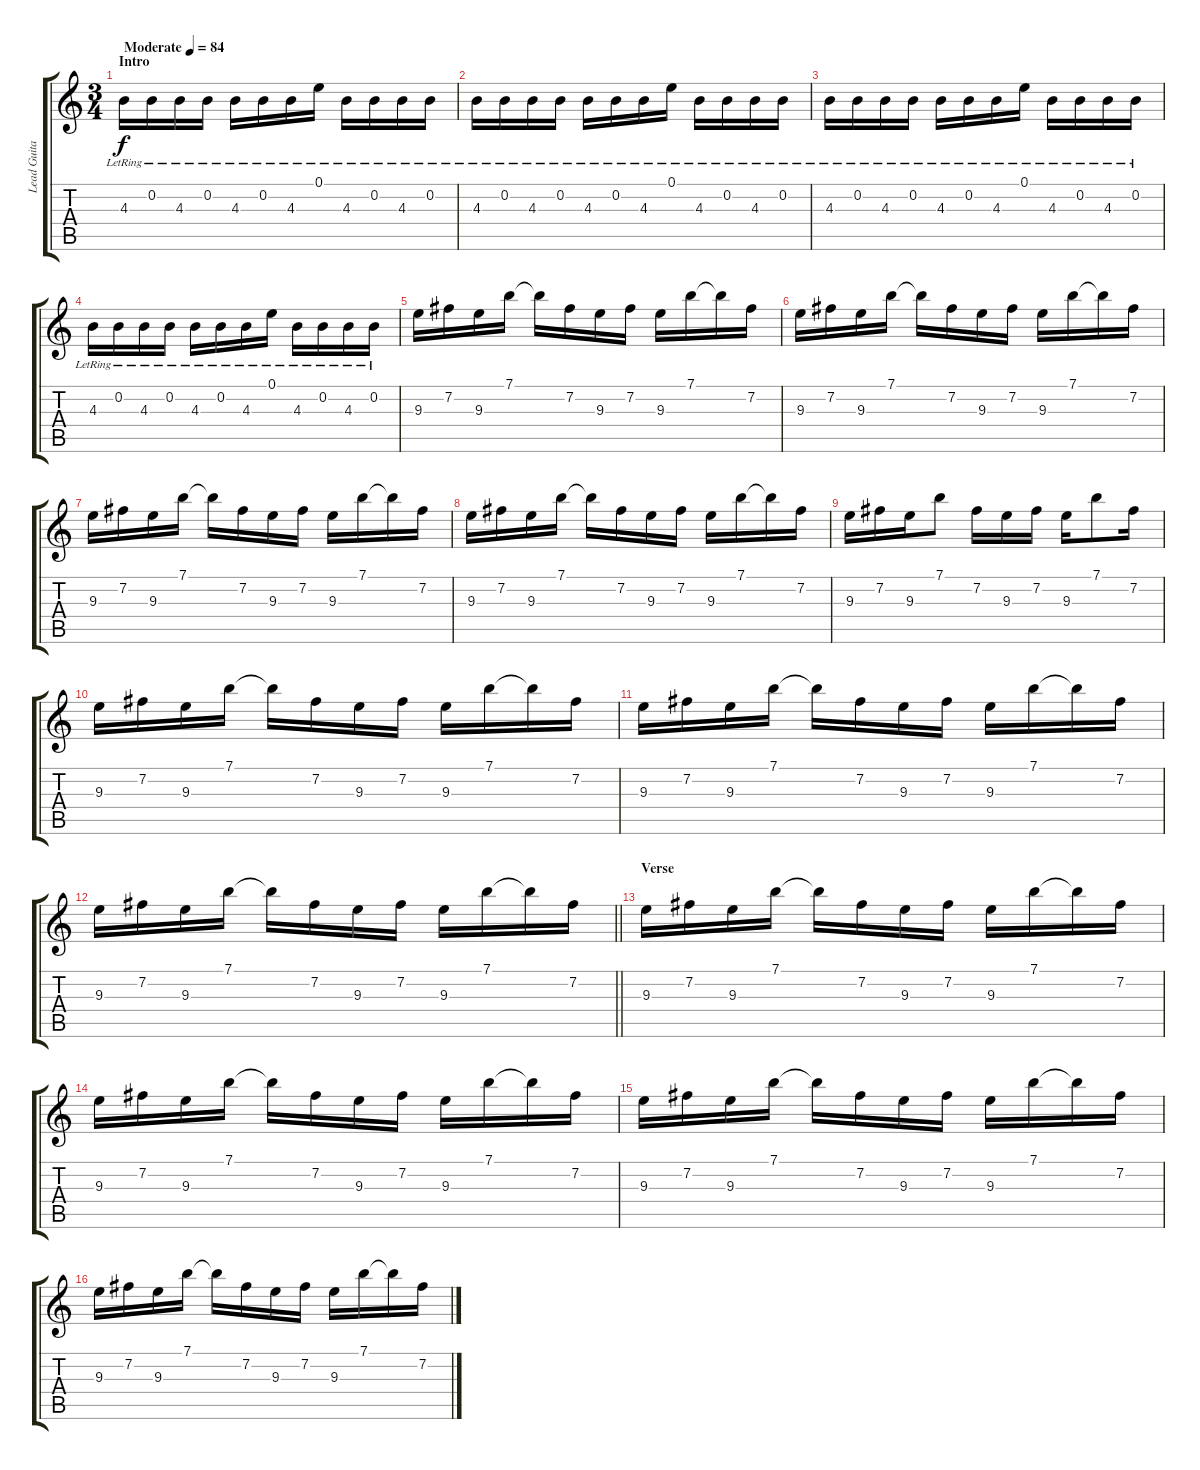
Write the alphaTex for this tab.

\track ("Lead Guitar" "Lead Guita") {instrument acousticguitarsteel}
\staff {score tabs}
\tuning (E4 B3 G3 D3 A2 E2) {hide}
\ts (3 4)
\section ("" "Intro")
\tempo (84 "Moderate")
\clef g2
\ks c
4.3{lr}.16{dy f instrument acousticguitarsteel} 0.2{lr}.16 4.3{lr}.16 0.2{lr}.16 4.3{lr}.16 0.2{lr}.16 4.3{lr}.16 0.1{lr}.16 4.3{lr}.16 0.2{lr}.16 4.3{lr}.16 0.2{lr}.16 |
4.3{lr}.16 0.2{lr}.16 4.3{lr}.16 0.2{lr}.16 4.3{lr}.16 0.2{lr}.16 4.3{lr}.16 0.1{lr}.16 4.3{lr}.16 0.2{lr}.16 4.3{lr}.16 0.2{lr}.16 |
4.3{lr}.16 0.2{lr}.16 4.3{lr}.16 0.2{lr}.16 4.3{lr}.16 0.2{lr}.16 4.3{lr}.16 0.1{lr}.16 4.3{lr}.16 0.2{lr}.16 4.3{lr}.16 0.2{lr}.16 |
4.3{lr}.16 0.2{lr}.16 4.3{lr}.16 0.2{lr}.16 4.3{lr}.16 0.2{lr}.16 4.3{lr}.16 0.1{lr}.16 4.3{lr}.16 0.2{lr}.16 4.3{lr}.16 0.2{lr}.16 |
9.3.16 7.2.16 9.3.16 7.1.16 7.1{t}.16 7.2.16 9.3.16 7.2.16 9.3.16 7.1.16 7.1{t}.16 7.2.16 |
9.3.16 7.2.16 9.3.16 7.1.16 7.1{t}.16 7.2.16 9.3.16 7.2.16 9.3.16 7.1.16 7.1{t}.16 7.2.16 |
9.3.16 7.2.16 9.3.16 7.1.16 7.1{t}.16 7.2.16 9.3.16 7.2.16 9.3.16 7.1.16 7.1{t}.16 7.2.16 |
9.3.16 7.2.16 9.3.16 7.1.16 7.1{t}.16 7.2.16 9.3.16 7.2.16 9.3.16 7.1.16 7.1{t}.16 7.2.16 |
9.3.16 7.2.16 9.3.16 7.1.8 7.2.16 9.3.16 7.2.16 9.3.16 7.1.8 7.2.16 |
9.3.16 7.2.16 9.3.16 7.1.16 7.1{t}.16 7.2.16 9.3.16 7.2.16 9.3.16 7.1.16 7.1{t}.16 7.2.16 |
9.3.16 7.2.16 9.3.16 7.1.16 7.1{t}.16 7.2.16 9.3.16 7.2.16 9.3.16 7.1.16 7.1{t}.16 7.2.16 |
\barLineRight lightlight
9.3.16 7.2.16 9.3.16 7.1.16 7.1{t}.16 7.2.16 9.3.16 7.2.16 9.3.16 7.1.16 7.1{t}.16 7.2.16 |
\section ("" "Verse")
9.3.16 7.2.16 9.3.16 7.1.16 7.1{t}.16 7.2.16 9.3.16 7.2.16 9.3.16 7.1.16 7.1{t}.16 7.2.16 |
9.3.16 7.2.16 9.3.16 7.1.16 7.1{t}.16 7.2.16 9.3.16 7.2.16 9.3.16 7.1.16 7.1{t}.16 7.2.16 |
9.3.16 7.2.16 9.3.16 7.1.16 7.1{t}.16 7.2.16 9.3.16 7.2.16 9.3.16 7.1.16 7.1{t}.16 7.2.16 |
9.3.16 7.2.16 9.3.16 7.1.16 7.1{t}.16 7.2.16 9.3.16 7.2.16 9.3.16 7.1.16 7.1{t}.16 7.2.16
